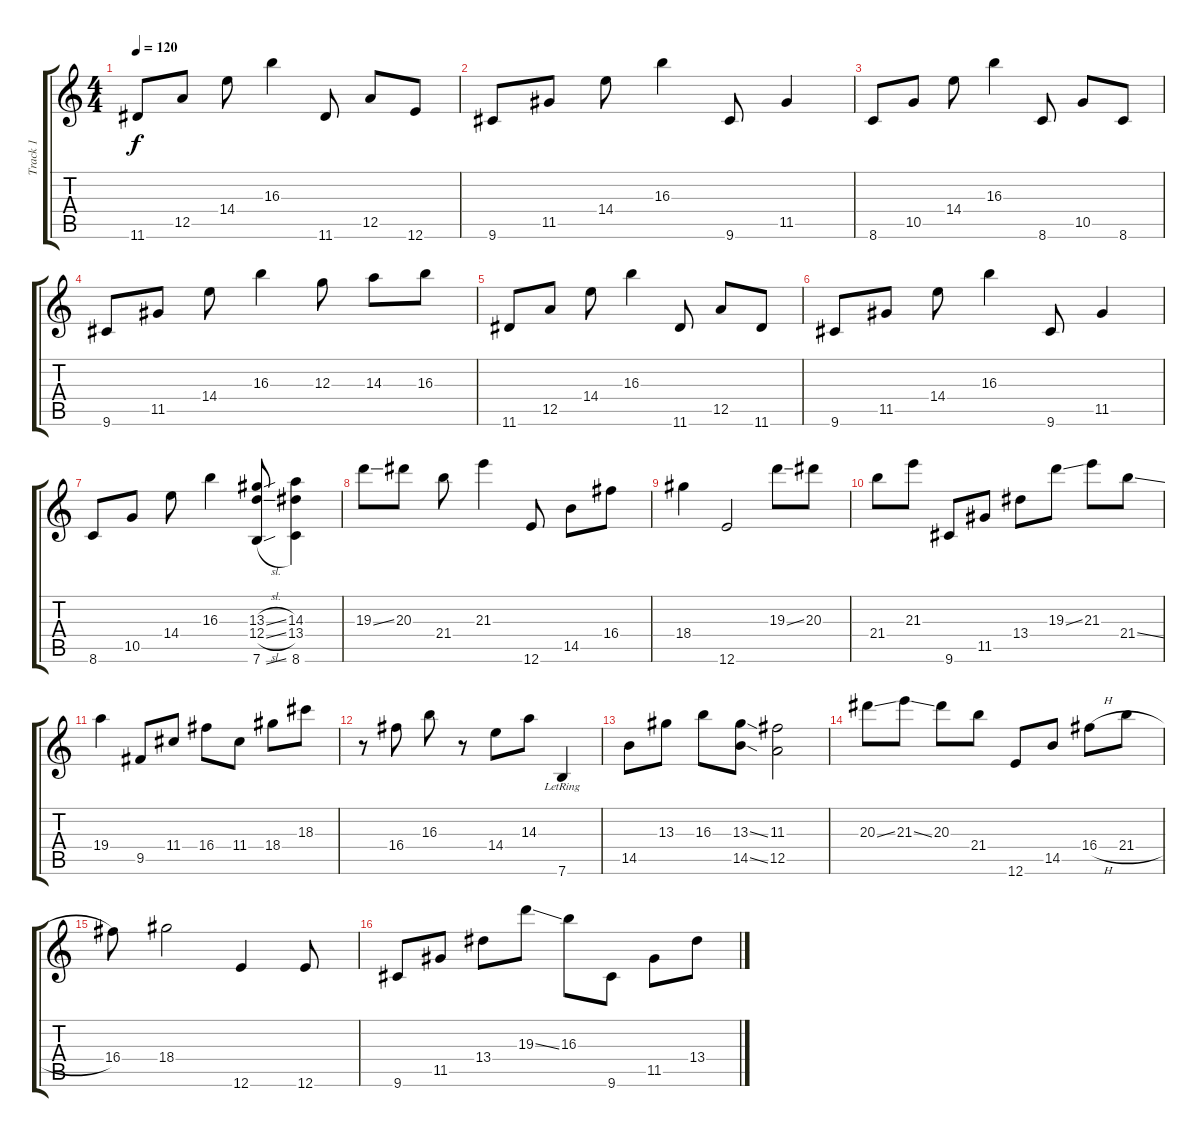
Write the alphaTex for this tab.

\track ("Track 1" "Track 1") {instrument electricbassfinger}
\staff {score tabs}
\tuning (E4 B3 G3 D3 A2 E2) {hide}
\ts (4 4)
\tempo 120
\clef g2
\ks c
11.6.8{dy f instrument electricbassfinger} 12.5.8 14.4.8 16.3.4 11.6.8 12.5.8 12.6.8 |
9.6.8 11.5.8 14.4.8 16.3.4 9.6.8 11.5.4 |
8.6.8 10.5.8 14.4.8 16.3.4 8.6.8 10.5.8 8.6.8 |
9.6.8 11.5.8 14.4.8 16.3.4 12.3.8 14.3.8 16.3.8 |
11.6.8 12.5.8 14.4.8 16.3.4 11.6.8 12.5.8 11.6.8 |
9.6.8 11.5.8 14.4.8 16.3.4 9.6.8 11.5.4 |
8.6.8 10.5.8 14.4.8 16.3.4 (13.3{sl} 12.4{sl} 7.6{sl}).8 (14.3 13.4 8.6).4 |
19.3{ss}.8 20.3.8 21.4.8 21.3.4 12.6.8 14.5.8 16.4.8 |
18.4.4 12.6.2 19.3{ss}.8 20.3.8 |
21.4.8 21.3.8 9.6.8 11.5.8 13.4.8 19.3{ss}.8 21.3.8 21.4{ss}.8 |
19.4.4 9.5.8 11.4.8 16.4.8 11.4.8 18.4.8 18.3.8 |
r.8 16.4.8 16.3.8 r.8 14.4.8 14.3.8 7.6{lr}.4 |
14.5.8 13.3.8 16.3.8 (13.3{ss} 14.5{ss}).8 (11.3 12.5).2 |
20.3{ss}.8 21.3{ss}.8 20.3.8 21.4.8 12.6.8 14.5.8 16.4{h}.8 21.4{h}.8 |
16.4.8 18.4.2 12.6.4 12.6.8 |
9.6.8 11.5.8 13.4.8 19.3{ss}.8 16.3.8 9.6.8 11.5.8 13.4{ss}.8
